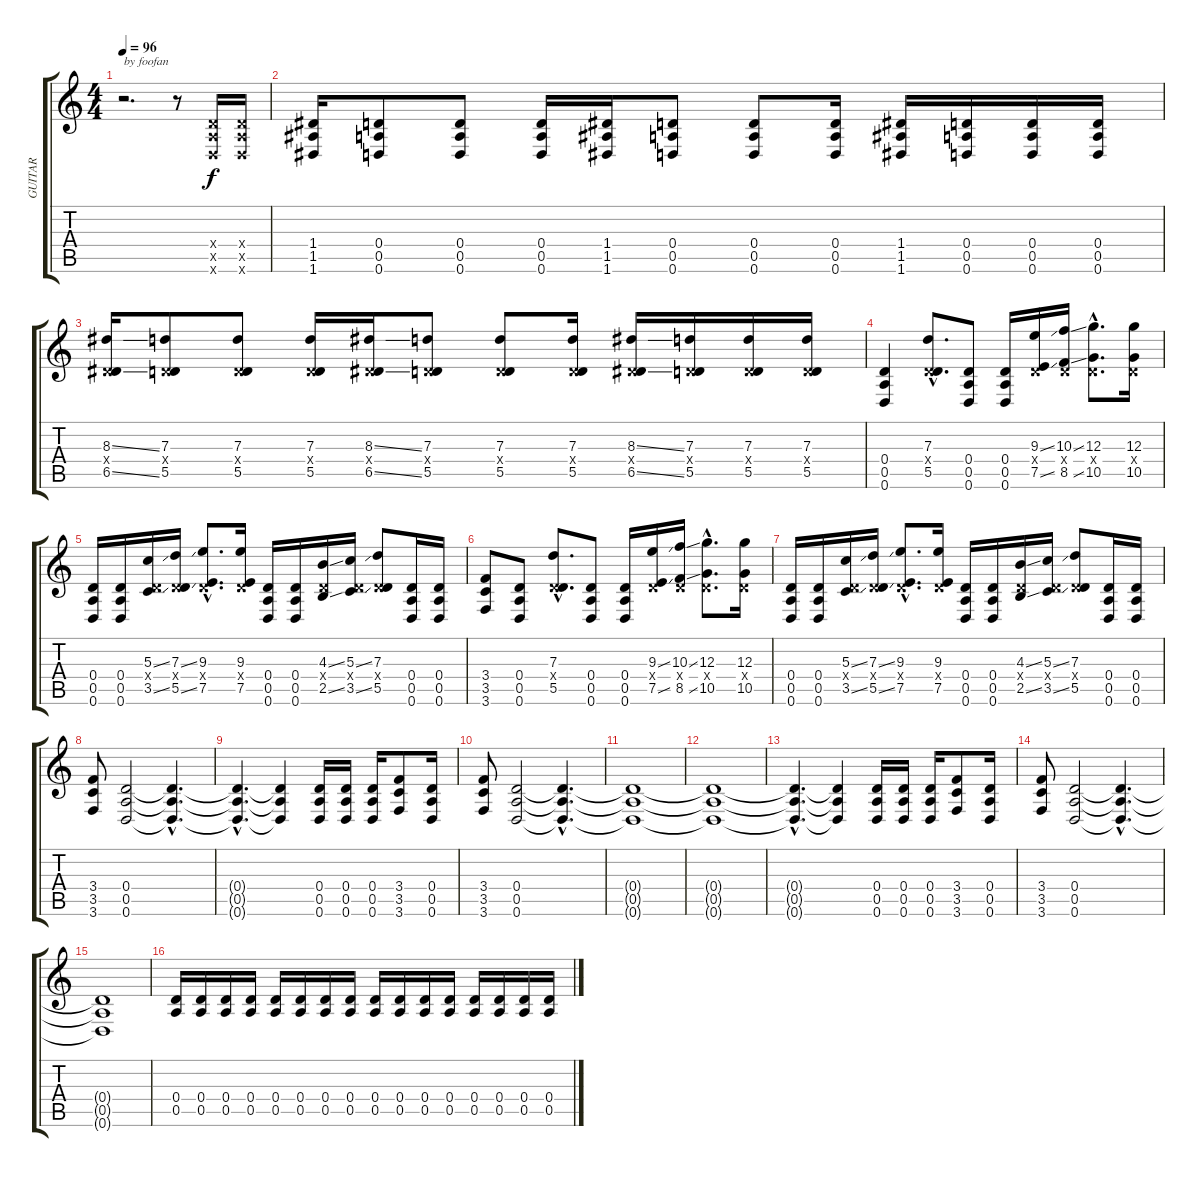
\track ("GUITAR" "GUITAR") {instrument distortionguitar}
\staff {score tabs}
\tuning (E4 B3 G3 D3 A2 D2) {hide}
\ts (4 4)
\tempo 96
\clef g2
\ks c
r.2{d txt "by foofan" dy f instrument distortionguitar} r.8 (0.4{x} 0.5{x} 0.6{x}).16 (0.4{x} 0.5{x} 0.6{x}).16 |
(1.4 1.5 1.6).16 (0.4 0.5 0.6).8 (0.4 0.5 0.6).8 (0.4 0.5 0.6).16 (1.4 1.5 1.6).16 (0.4 0.5 0.6).8 (0.4 0.5 0.6).8 (0.4 0.5 0.6).16 (1.4 1.5 1.6).16 (0.4 0.5 0.6).16 (0.4 0.5 0.6).16 (0.4 0.5 0.6).16 |
(8.3{ss} 0.4{x} 6.5{ss}).16 (7.3 0.4{x} 5.5).8 (7.3 0.4{x} 5.5).8 (7.3 0.4{x} 5.5).16 (8.3{ss} 0.4{x} 6.5{ss}).16 (7.3 0.4{x} 5.5).8 (7.3 0.4{x} 5.5).8 (7.3 0.4{x} 5.5).16 (8.3{ss} 0.4{x} 6.5{ss}).16 (7.3 0.4{x} 5.5).16 (7.3 0.4{x} 5.5).16 (7.3 0.4{x} 5.5).16 |
(0.4 0.5 0.6).4 (7.3{hac} 0.4{hac x} 5.5{hac}).8{d} (0.4 0.5 0.6).8 (0.4 0.5 0.6).16 (9.3{ss} 0.4{x} 7.5{ss}).16 (10.3{ss} 0.4{x} 8.5{ss}).16 (12.3{hac} 0.4{hac x} 10.5{hac}).8{d} (12.3 0.4{x} 10.5).16 |
(0.4 0.5 0.6).16 (0.4 0.5 0.6).16 (5.3{ss} 0.4{x} 3.5{ss}).16 (7.3{ss} 0.4{x} 5.5{ss}).16 (9.3{hac} 0.4{hac x} 7.5{hac}).8{d} (9.3 0.4{x} 7.5).16 (0.4 0.5 0.6).16 (0.4 0.5 0.6).16 (4.3{ss} 0.4{x} 2.5{ss}).16 (5.3{ss} 0.4{x} 3.5{ss}).16 (7.3 0.4{x} 5.5).8 (0.4 0.5 0.6).16 (0.4 0.5 0.6).16 |
(3.4 3.5 3.6).8 (0.4 0.5 0.6).8 (7.3{hac} 0.4{hac x} 5.5{hac}).8{d} (0.4 0.5 0.6).8 (0.4 0.5 0.6).16 (9.3{ss} 0.4{x} 7.5{ss}).16 (10.3{ss} 0.4{x} 8.5{ss}).16 (12.3{hac} 0.4{hac x} 10.5{hac}).8{d} (12.3 0.4{x} 10.5).16 |
(0.4 0.5 0.6).16 (0.4 0.5 0.6).16 (5.3{ss} 0.4{x} 3.5{ss}).16 (7.3{ss} 0.4{x} 5.5{ss}).16 (9.3{hac} 0.4{hac x} 7.5{hac}).8{d} (9.3 0.4{x} 7.5).16 (0.4 0.5 0.6).16 (0.4 0.5 0.6).16 (4.3{ss} 0.4{x} 2.5{ss}).16 (5.3{ss} 0.4{x} 3.5{ss}).16 (7.3 0.4{x} 5.5).8 (0.4 0.5 0.6).16 (0.4 0.5 0.6).16 |
(3.4 3.5 3.6).8 (0.4 0.5 0.6).2 (0.4{hac t} 0.5{hac t} 0.6{hac t}).4{d} |
(0.4{hac t} 0.5{hac t} 0.6{hac t}).4{d} (0.4{t} 0.5{t} 0.6{t}).4 (0.4 0.5 0.6).16 (0.4 0.5 0.6).16 (0.4 0.5 0.6).16 (3.4 3.5 3.6).8 (0.4 0.5 0.6).16 |
(3.4 3.5 3.6).8 (0.4 0.5 0.6).2 (0.4{hac t} 0.5{hac t} 0.6{hac t}).4{d} |
(0.4{t} 0.5{t} 0.6{t}).1 |
(0.4{t} 0.5{t} 0.6{t}).1 |
(0.4{hac t} 0.5{hac t} 0.6{hac t}).4{d} (0.4{t} 0.5{t} 0.6{t}).4 (0.4 0.5 0.6).16 (0.4 0.5 0.6).16 (0.4 0.5 0.6).16 (3.4 3.5 3.6).8 (0.4 0.5 0.6).16 |
(3.4 3.5 3.6).8 (0.4 0.5 0.6).2 (0.4{hac t} 0.5{hac t} 0.6{hac t}).4{d} |
(0.4{t} 0.5{t} 0.6{t}).1 |
(0.4 0.5).16 (0.4 0.5).16 (0.4 0.5).16 (0.4 0.5).16 (0.4 0.5).16 (0.4 0.5).16 (0.4 0.5).16 (0.4 0.5).16 (0.4 0.5).16 (0.4 0.5).16 (0.4 0.5).16 (0.4 0.5).16 (0.4 0.5).16 (0.4 0.5).16 (0.4 0.5).16 (0.4 0.5).16
